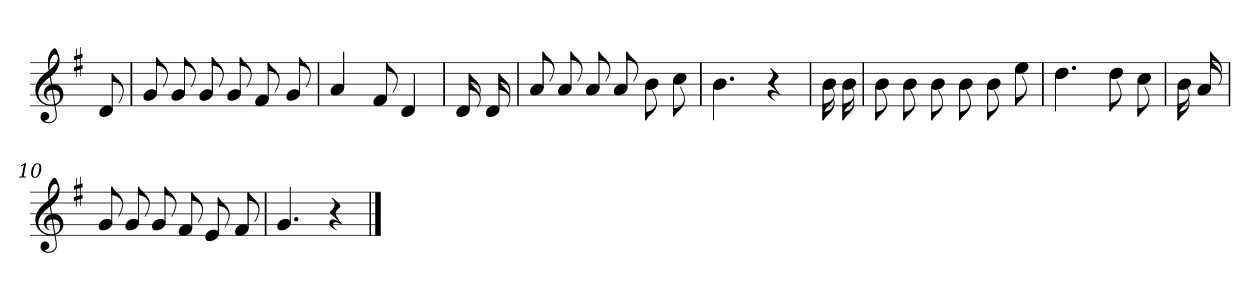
**kern
*part1
*staff1
*clefG2
*k[f#]
*G:
=
8d
=1
8g
8g
8g
8g
8f#
8g
=2
4a
8f#
4d
=3
16d
16d
=4
8a
8a
8a
8a
8b
8cc
=5
4.b
4r
=6
16b
16b
=7
8b
8b
8b
8b
8b
8ee
=8
4.dd
8dd
8cc
=9
16b
16a
=10
8g
8g
8g
8f#
8e
8f#
=11
4.g
4r
==
*-
